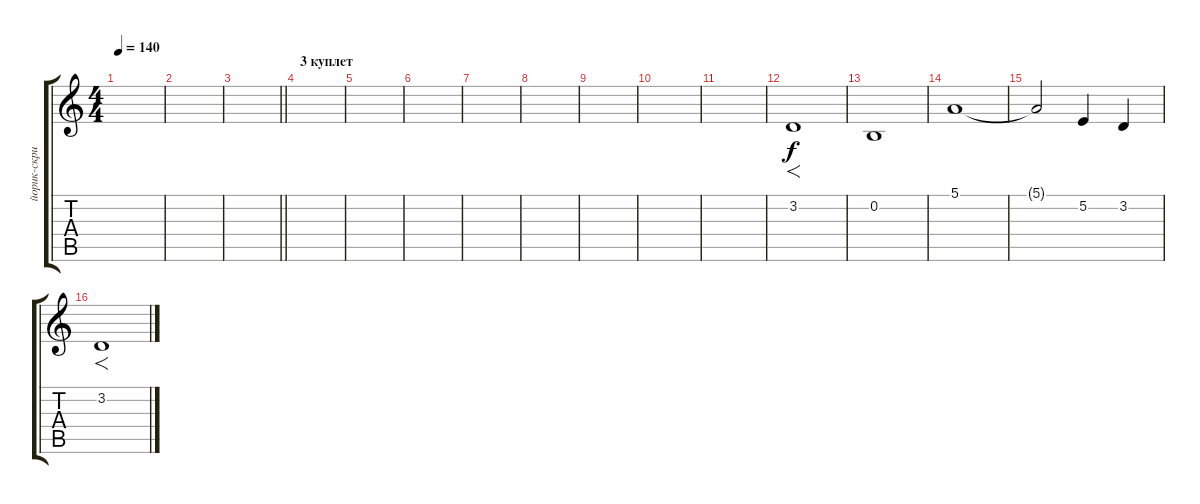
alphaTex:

\track ("йорик-скрипка" "йорик-скри") {instrument violin}
\staff {score tabs}
\tuning (E4 B3 G3 D3 A2 E2) {hide}
\ts (4 4)
\tempo 140
\clef g2
\ks c
|
|
\barLineRight lightlight
|
\section ("" "3 куплет")
|
|
|
|
|
|
|
|
3.2.1{f} |
0.2.1 |
5.1.1 |
5.1{t}.2 5.2.4 3.2.4 |
3.2.1{f}
